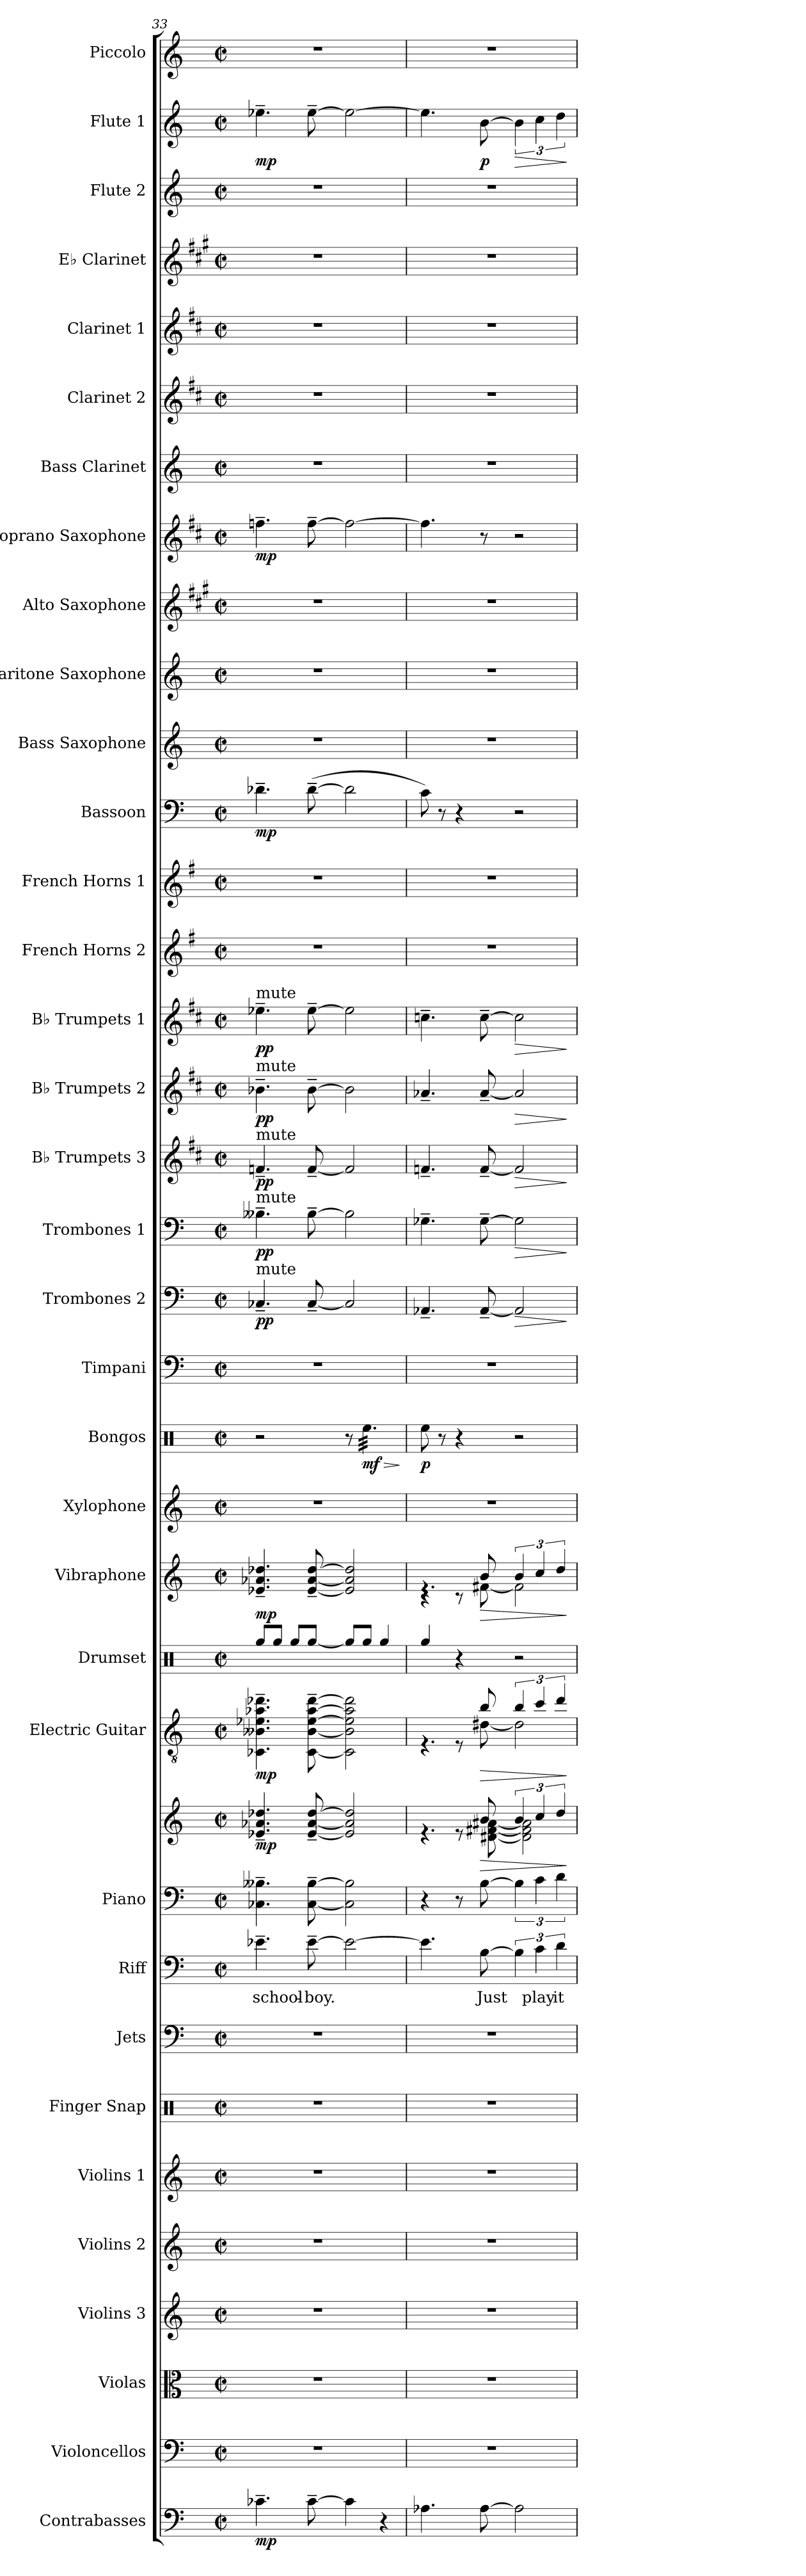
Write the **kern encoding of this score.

**kern	**dynam	**kern	**kern	**kern	**kern	**kern	**kern	**kern	**kern	**text	**kern	**kern	**dynam	**kern	**dynam	**kern	**kern	**dynam	**kern	**kern	**dynam	**kern	**kern	**dynam	**kern	**dynam	**kern	**dynam	**kern	**dynam	**kern	**dynam	**kern	**kern	**kern	**dynam	**kern	**kern	**kern	**kern	**dynam	**kern	**kern	**kern	**kern	**kern	**kern	**dynam	**kern
*part35	*part35	*part34	*part33	*part32	*part31	*part30	*part29	*part28	*part27	*part27	*part26	*part26	*part26	*part25	*part25	*part24	*part23	*part23	*part22	*part21	*part21	*part20	*part19	*part19	*part18	*part18	*part17	*part17	*part16	*part16	*part15	*part15	*part14	*part13	*part12	*part12	*part11	*part10	*part9	*part8	*part8	*part7	*part6	*part5	*part4	*part3	*part2	*part2	*part1
*staff36	*staff36	*staff35	*staff34	*staff33	*staff32	*staff31	*staff30	*staff29	*staff28	*staff28	*staff27	*staff26	*staff26/27	*staff25	*staff25	*staff24	*staff23	*staff23	*staff22	*staff21	*staff21	*staff20	*staff19	*staff19	*staff18	*staff18	*staff17	*staff17	*staff16	*staff16	*staff15	*staff15	*staff14	*staff13	*staff12	*staff12	*staff11	*staff10	*staff9	*staff8	*staff8	*staff7	*staff6	*staff5	*staff4	*staff3	*staff2	*staff2	*staff1
*I"Contrabasses	*	*I"Violoncellos	*I"Violas	*I"Violins 3	*I"Violins 2	*I"Violins 1	*I"Finger Snap	*I"Jets	*I"Riff	*	*I"Piano	*	*	*I"Electric Guitar	*	*I"Drumset	*I"Vibraphone	*	*I"Xylophone	*I"Bongos	*	*I"Timpani	*I"Trombones 2	*	*I"Trombones 1	*	*I"B♭ Trumpets 3	*	*I"B♭ Trumpets 2	*	*I"B♭ Trumpets 1	*	*I"French Horns 2	*I"French Horns 1	*I"Bassoon	*	*I"Bass Saxophone	*I"Baritone Saxophone	*I"Alto Saxophone	*I"Soprano Saxophone	*	*I"Bass Clarinet	*I"Clarinet 2	*I"Clarinet 1	*I"E♭ Clarinet	*I"Flute 2	*I"Flute 1	*	*I"Piccolo
*I'Cbs.	*	*I'Vcs.	*I'Vlas.	*I'Vlns. 3	*I'Vlns. 2	*I'Vlns. 1	*I'Fi. Sna.	*I'J.	*I'R.	*	*I'Pno.	*	*	*I'El. Guit.	*	*I'D. Set	*I'Vib.	*	*I'Xyl.	*I'Bon.	*	*I'Timp.	*I'Tbns. 2	*	*I'Tbns. 1	*	*I'B♭ Tpts. 3	*	*I'B♭ Tpts. 2	*	*I'B♭ Tpts. 1	*	*I'F Hns. 2	*I'F Hns. 1	*I'Bsn.	*	*I'Bs. Sax.	*I'Bar. Sax.	*I'A. Sax.	*I'S. Sax.	*	*I'B. Cl.	*I'Cl. 2	*I'Cl. 1	*I'E♭ Cl.	*I'Fl. 2	*I'Fl. 1	*	*I'Picc.
*clefF4	*	*clefF4	*clefC3	*clefG2	*clefG2	*clefG2	*clefX	*clefF4	*clefF4	*	*clefF4	*clefG2	*	*clefGv2	*	*clefX	*clefG2	*	*clefG2	*clefX	*	*clefF4	*clefF4	*	*clefF4	*	*clefG2	*	*clefG2	*	*clefG2	*	*clefG2	*clefG2	*clefF4	*	*clefG2	*clefG2	*clefG2	*clefG2	*	*clefG2	*clefG2	*clefG2	*clefG2	*clefG2	*clefG2	*	*clefG2
*ITrd7c12	*	*	*	*	*	*	*	*	*	*	*	*	*	*	*	*	*	*	*ITrd-7c-12	*	*	*	*	*	*	*	*ITrd1c2	*	*ITrd1c2	*	*ITrd1c2	*	*ITrd4c7	*ITrd4c7	*	*	*ITrd15c26	*ITrd12c21	*ITrd5c9	*ITrd1c2	*	*ITrd8c14	*ITrd1c2	*ITrd1c2	*ITrd-2c-3	*	*	*	*ITrd-7c-12
*k[]	*	*k[]	*k[]	*k[]	*k[]	*k[]	*k[]	*k[]	*k[]	*	*k[]	*k[]	*	*k[]	*	*k[]	*k[]	*	*k[]	*k[]	*	*k[]	*k[]	*	*k[]	*	*k[]	*	*k[]	*	*k[]	*	*k[]	*k[]	*k[]	*	*k[]	*k[]	*k[]	*k[]	*	*k[]	*k[]	*k[]	*k[]	*k[]	*k[]	*	*k[]
*M2/2	*	*M2/2	*M2/2	*M2/2	*M2/2	*M2/2	*M2/2	*M2/2	*M2/2	*	*M2/2	*M2/2	*	*M2/2	*	*M2/2	*M2/2	*	*M2/2	*M2/2	*	*M2/2	*M2/2	*	*M2/2	*	*M2/2	*	*M2/2	*	*M2/2	*	*M2/2	*M2/2	*M2/2	*	*M2/2	*M2/2	*M2/2	*M2/2	*	*M2/2	*M2/2	*M2/2	*M2/2	*M2/2	*M2/2	*	*M2/2
*met(c|)	*	*met(c|)	*met(c|)	*met(c|)	*met(c|)	*met(c|)	*met(c|)	*met(c|)	*met(c|)	*	*met(c|)	*met(c|)	*	*met(c|)	*	*met(c|)	*met(c|)	*	*met(c|)	*met(c|)	*	*met(c|)	*met(c|)	*	*met(c|)	*	*met(c|)	*	*met(c|)	*	*met(c|)	*	*met(c|)	*met(c|)	*met(c|)	*	*met(c|)	*met(c|)	*met(c|)	*met(c|)	*	*met(c|)	*met(c|)	*met(c|)	*met(c|)	*met(c|)	*met(c|)	*	*met(c|)
=33	=33	=33	=33	=33	=33	=33	=33	=33	=33	=33	=33	=33	=33	=33	=33	=33	=33	=33	=33	=33	=33	=33	=33	=33	=33	=33	=33	=33	=33	=33	=33	=33	=33	=33	=33	=33	=33	=33	=33	=33	=33	=33	=33	=33	=33	=33	=33	=33	=33
!	!	!	!	!	!	!	!	!	!	!	!	!	!	!	!	!	!	!	!	!	!	!	!	!	!	!	!	!	!	!	!LO:TX:a:t=mute	!	!	!	!	!	!	!	!	!	!	!	!	!	!	!	!	!	!
!	!	!	!	!	!	!	!	!	!	!	!	!	!	!	!	!	!	!	!	!	!	!	!	!	!	!	!	!	!LO:TX:a:t=mute	!	!	!	!	!	!	!	!	!	!	!	!	!	!	!	!	!	!	!	!
!	!	!	!	!	!	!	!	!	!	!	!	!	!	!	!	!	!	!	!	!	!	!	!	!	!	!	!LO:TX:a:t=mute	!	!	!	!	!	!	!	!	!	!	!	!	!	!	!	!	!	!	!	!	!	!
!	!	!	!	!	!	!	!	!	!	!	!	!	!	!	!	!	!	!	!	!	!	!	!	!	!LO:TX:a:t=mute	!	!	!	!	!	!	!	!	!	!	!	!	!	!	!	!	!	!	!	!	!	!	!	!
!	!	!	!	!	!	!	!	!	!	!	!	!	!	!	!	!	!	!	!	!	!	!	!LO:TX:a:t=mute	!	!	!	!	!	!	!	!	!	!	!	!	!	!	!	!	!	!	!	!	!	!	!	!	!	!
!	!LO:DY:b	!	!	!	!	!	!	!	!	!LO:LY:b	!	!	!LO:DY:b	!	!LO:DY:b	!	!	!LO:DY:b	!	!	!	!	!	!LO:DY:b	!	!LO:DY:b	!	!LO:DY:b	!	!LO:DY:b	!	!LO:DY:b	!	!	!	!LO:DY:b	!	!	!	!	!LO:DY:b	!	!	!	!	!	!	!LO:DY:b	!
4.C-X~\	mp	1r	1r	1r	1r	1r	1r	1r	4.e-X~\	school-	4.C-X\~ 4.B--X\~	4.e-X/~ 4.a-X/~ 4.dd-X/~	mp	4.C-X\~ 4.B--X\~ 4.e-X\~ 4.a-X\~ 4.dd-X\~	mp	8Rgg/L	4.e-X/~ 4.a-X/~ 4.dd-X/~	mp	1r	2r	.	1r	4.C-X~/	pp	4.B--X~\	pp	4.e-X~/	pp	4.a-X~\	pp	4.dd-X~\	pp	1r	1r	4.d-X~\	mp	1r	1r	1r	4.ee-X~\	mp	1r	1r	1r	1r	1r	4.ee-X~\	mp	1r
.	.	.	.	.	.	.	.	.	.	.	.	.	.	.	.	8Rgg/J	.	.	.	.	.	.	.	.	.	.	.	.	.	.	.	.	.	.	.	.	.	.	.	.	.	.	.	.	.	.	.	.	.
.	.	.	.	.	.	.	.	.	.	.	.	.	.	.	.	8Rgg/L	.	.	.	.	.	.	.	.	.	.	.	.	.	.	.	.	.	.	.	.	.	.	.	.	.	.	.	.	.	.	.	.	.
!	!	!	!	!	!	!	!	!	!	!LO:LY:b	!	!	!	!	!	!	!	!	!	!	!	!	!	!	!	!	!	!	!	!	!	!	!	!	!	!	!	!	!	!	!	!	!	!	!	!	!	!	!
[8C-~\	.	.	.	.	.	.	.	.	[8e-~\	-boy.	[8C-\~ [8B--\~	[8e-/~ [8a-/~ [8dd-/~	.	[8C-\~ [8B--\~ [8e-\~ [8a-\~ [8dd-\~	.	[8Rgg/J	[8e-/~ [8a-/~ [8dd-/~	.	.	.	.	.	[8C-~/	.	[8B--~\	.	[8e-~/	.	[8a-~\	.	[8dd-~\	.	.	.	(>[8d-~\	.	.	.	.	[8ee-~\	.	.	.	.	.	.	[8ee-~\	.	.
4C-\]	.	.	.	.	.	.	.	.	2e-\_	.	2C-\] 2B--\]	2e-/] 2a-/] 2dd-/]	.	2C-\] 2B--\] 2e-\] 2a-\] 2dd-\]	.	8Rgg/L]	2e-/] 2a-/] 2dd-/]	.	.	8r	.	.	2C-/]	.	2B--\]	.	2e-/]	.	2a-\]	.	2dd-\]	.	.	.	2d-\]	.	.	.	.	2ee-\_	.	.	.	.	.	.	2ee-\_	.	.
!	!	!	!	!	!	!	!	!	!	!	!	!	!	!	!	!	!	!	!	!	!LO:HP:b	!	!	!	!	!	!	!	!	!	!	!	!	!	!	!	!	!	!	!	!	!	!	!	!	!	!	!	!
!	!	!	!	!	!	!	!	!	!	!	!	!	!	!	!	!	!	!	!	!	!LO:DY:n=1:b	!	!	!	!	!	!	!	!	!	!	!	!	!	!	!	!	!	!	!	!	!	!	!	!	!	!	!	!
*	*	*	*	*	*	*	*	*	*	*	*	*	*	*	*	*	*	*	*	*tremolo	*	*	*	*	*	*	*	*	*	*	*	*	*	*	*	*	*	*	*	*	*	*	*	*	*	*	*	*	*
.	.	.	.	.	.	.	.	.	.	.	.	.	.	.	.	8Rgg/J	.	.	.	32Ree\LLL	> mf	.	.	.	.	.	.	.	.	.	.	.	.	.	.	.	.	.	.	.	.	.	.	.	.	.	.	.	.
.	.	.	.	.	.	.	.	.	.	.	.	.	.	.	.	.	.	.	.	32Ree\	.	.	.	.	.	.	.	.	.	.	.	.	.	.	.	.	.	.	.	.	.	.	.	.	.	.	.	.	.
.	.	.	.	.	.	.	.	.	.	.	.	.	.	.	.	.	.	.	.	32Ree\	.	.	.	.	.	.	.	.	.	.	.	.	.	.	.	.	.	.	.	.	.	.	.	.	.	.	.	.	.
.	.	.	.	.	.	.	.	.	.	.	.	.	.	.	.	.	.	.	.	32Ree\	.	.	.	.	.	.	.	.	.	.	.	.	.	.	.	.	.	.	.	.	.	.	.	.	.	.	.	.	.
4r	.	.	.	.	.	.	.	.	.	.	.	.	.	.	.	4Rgg/	.	.	.	32Ree\	.	.	.	.	.	.	.	.	.	.	.	.	.	.	.	.	.	.	.	.	.	.	.	.	.	.	.	.	.
.	.	.	.	.	.	.	.	.	.	.	.	.	.	.	.	.	.	.	.	32Ree\	.	.	.	.	.	.	.	.	.	.	.	.	.	.	.	.	.	.	.	.	.	.	.	.	.	.	.	.	.
.	.	.	.	.	.	.	.	.	.	.	.	.	.	.	.	.	.	.	.	32Ree\	.	.	.	.	.	.	.	.	.	.	.	.	.	.	.	.	.	.	.	.	.	.	.	.	.	.	.	.	.
.	.	.	.	.	.	.	.	.	.	.	.	.	.	.	.	.	.	.	.	32Ree\	.	.	.	.	.	.	.	.	.	.	.	.	.	.	.	.	.	.	.	.	.	.	.	.	.	.	.	.	.
.	.	.	.	.	.	.	.	.	.	.	.	.	.	.	.	.	.	.	.	32Ree\	.	.	.	.	.	.	.	.	.	.	.	.	.	.	.	.	.	.	.	.	.	.	.	.	.	.	.	.	.
.	.	.	.	.	.	.	.	.	.	.	.	.	.	.	.	.	.	.	.	32Ree\	.	.	.	.	.	.	.	.	.	.	.	.	.	.	.	.	.	.	.	.	.	.	.	.	.	.	.	.	.
.	.	.	.	.	.	.	.	.	.	.	.	.	.	.	.	.	.	.	.	32Ree\	.	.	.	.	.	.	.	.	.	.	.	.	.	.	.	.	.	.	.	.	.	.	.	.	.	.	.	.	.
.	.	.	.	.	.	.	.	.	.	.	.	.	.	.	.	.	.	.	.	32Ree\JJJ	.	.	.	.	.	.	.	.	.	.	.	.	.	.	.	.	.	.	.	.	.	.	.	.	.	.	.	.	.
*	*	*	*	*	*	*	*	*	*	*	*	*	*	*	*	*	*	*	*	*Xtremolo	*	*	*	*	*	*	*	*	*	*	*	*	*	*	*	*	*	*	*	*	*	*	*	*	*	*	*	*	*
.	.	.	.	.	.	.	.	.	.	.	.	.	.	.	.	.	.	.	.	.	]	.	.	.	.	.	.	.	.	.	.	.	.	.	.	.	.	.	.	.	.	.	.	.	.	.	.	.	.
=34	=34	=34	=34	=34	=34	=34	=34	=34	=34	=34	=34	=34	=34	=34	=34	=34	=34	=34	=34	=34	=34	=34	=34	=34	=34	=34	=34	=34	=34	=34	=34	=34	=34	=34	=34	=34	=34	=34	=34	=34	=34	=34	=34	=34	=34	=34	=34	=34	=34
*	*	*	*	*	*	*	*	*	*	*	*	*^	*	*^	*	*	*^	*	*	*	*	*	*	*	*	*	*	*	*	*	*	*	*	*	*	*	*	*	*	*	*	*	*	*	*	*	*	*	*
!	!	!	!	!	!	!	!	!	!	!	!	!	!	!	!	!	!	!	!	!	!	!	!	!LO:DY:b	!	!	!	!	!	!	!	!	!	!	!	!	!	!	!	!	!	!	!	!	!	!	!	!	!	!	!	!
4.AA-X\	.	1r	1r	1r	1r	1r	1r	1r	4.e-\]	.	4r	4re	4.r	.	4rE	4.r	.	4Rgg/	4rc	4.r	.	1r	8Ree\	p	1r	4.AA-X~/	.	4.G-X~\	.	4.e-X~/	.	4.g-X~/	.	4.b-X~\	.	1r	1r	8c\)	.	1r	1r	1r	4.ee-\]	.	1r	1r	1r	1r	1r	4.ee-\]	.	1r
.	.	.	.	.	.	.	.	.	.	.	.	.	.	.	.	.	.	.	.	.	.	.	8r	.	.	.	.	.	.	.	.	.	.	.	.	.	.	8r	.	.	.	.	.	.	.	.	.	.	.	.	.	.
.	.	.	.	.	.	.	.	.	.	.	8r	8re	.	.	8rE	.	.	4r	8rc	.	.	.	4r	.	.	.	.	.	.	.	.	.	.	.	.	.	.	4r	.	.	.	.	.	.	.	.	.	.	.	.	.	.
!	!	!	!	!	!	!	!	!	!	!LO:LY:b	!	!	!	!LO:HP:b	!	!	!LO:HP:b	!	!	!	!LO:HP:b	!	!	!	!	!	!	!	!	!	!	!	!	!	!	!	!	!	!	!	!	!	!	!	!	!	!	!	!	!	!LO:DY:b	!
[8AA-\	.	.	.	.	.	.	.	.	[8B\	Just	[8B\	8b/	[8d#X\ [8f#X\ [8a#X\	>	8b/	[8d#X\	>	.	8b/	[8f#X\	>	.	.	.	.	[8AA-~/	.	[8G-~\	.	[8e-~/	.	[8g-~/	.	[8b-~\	.	.	.	.	.	.	.	.	8r	.	.	.	.	.	.	[8b\	p	.
!	!	!	!	!	!	!	!	!	!	!	!	!	!	!	!	!	!	!	!	!	!	!	!	!	!	!	!LO:HP:b	!	!LO:HP:b	!	!LO:HP:b	!	!LO:HP:b	!	!LO:HP:b	!	!	!	!	!	!	!	!	!	!	!	!	!	!	!	!LO:HP:b	!
2AA-\]	.	.	.	.	.	.	.	.	6B\]	.	6B\]	6b/	2d#\] 2f#\] 2a#\]	.	6b/	2d#\]	.	2r	6b/	2f#\]	.	.	2r	.	.	2AA-/]	>	2G-\]	>	2e-/]	>	2g-/]	>	2b-\]	>	.	.	2r	.	.	.	.	2r	.	.	.	.	.	.	6b\]	>	.
!	!	!	!	!	!	!	!	!	!	!LO:LY:b	!	!	!	!	!	!	!	!	!	!	!	!	!	!	!	!	!	!	!	!	!	!	!	!	!	!	!	!	!	!	!	!	!	!	!	!	!	!	!	!	!	!
.	.	.	.	.	.	.	.	.	6c\	play	6c\	6cc/	.	.	6cc/	.	.	.	6cc/	.	.	.	.	.	.	.	.	.	.	.	.	.	.	.	.	.	.	.	.	.	.	.	.	.	.	.	.	.	.	6cc\	.	.
!	!	!	!	!	!	!	!	!	!	!LO:LY:b	!	!	!	!	!	!	!	!	!	!	!	!	!	!	!	!	!	!	!	!	!	!	!	!	!	!	!	!	!	!	!	!	!	!	!	!	!	!	!	!	!	!
.	.	.	.	.	.	.	.	.	6d\	it	6d\	6dd/	.	.	6dd/	.	.	.	6dd/	.	.	.	.	.	.	.	.	.	.	.	.	.	.	.	.	.	.	.	.	.	.	.	.	.	.	.	.	.	.	6dd\	.	.
*	*	*	*	*	*	*	*	*	*	*	*	*v	*v	*	*	*	*	*	*v	*v	*	*	*	*	*	*	*	*	*	*	*	*	*	*	*	*	*	*	*	*	*	*	*	*	*	*	*	*	*	*	*	*
*	*	*	*	*	*	*	*	*	*	*	*	*	*	*v	*v	*	*	*	*	*	*	*	*	*	*	*	*	*	*	*	*	*	*	*	*	*	*	*	*	*	*	*	*	*	*	*	*	*	*	*
.	.	.	.	.	.	.	.	.	.	.	.	.	]	.	]	.	.	]	.	.	.	.	.	]	.	]	.	]	.	]	.	]	.	.	.	.	.	.	.	.	.	.	.	.	.	.	.	]	.
=	=	=	=	=	=	=	=	=	=	=	=	=	=	=	=	=	=	=	=	=	=	=	=	=	=	=	=	=	=	=	=	=	=	=	=	=	=	=	=	=	=	=	=	=	=	=	=	=	=
*-	*-	*-	*-	*-	*-	*-	*-	*-	*-	*-	*-	*-	*-	*-	*-	*-	*-	*-	*-	*-	*-	*-	*-	*-	*-	*-	*-	*-	*-	*-	*-	*-	*-	*-	*-	*-	*-	*-	*-	*-	*-	*-	*-	*-	*-	*-	*-	*-	*-
